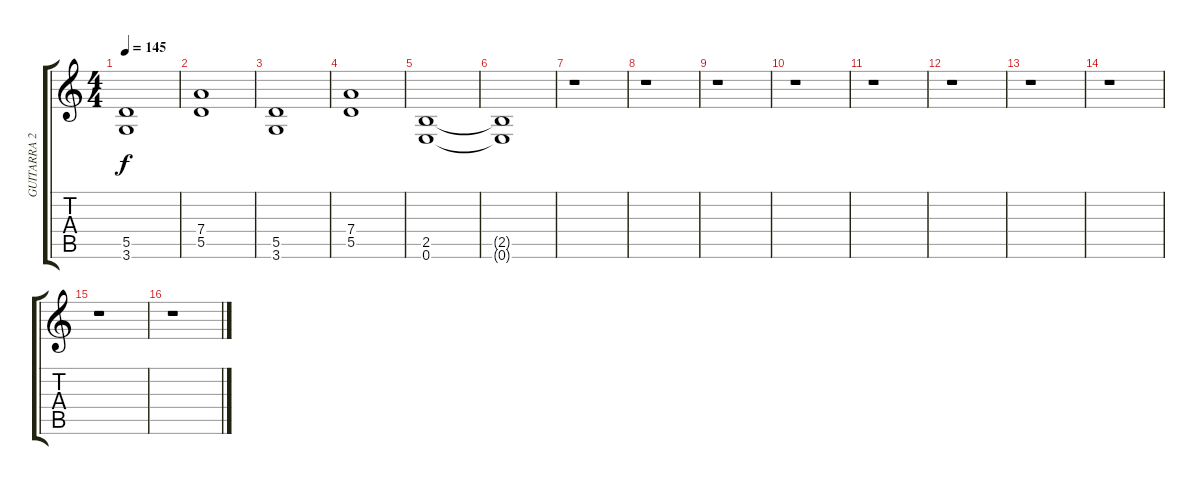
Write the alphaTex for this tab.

\track ("GUITARRA 2" "GUITARRA 2") {instrument distortionguitar}
\staff {score tabs}
\tuning (E4 B3 G3 D3 A2 E2) {hide}
\ts (4 4)
\tempo 145
\clef g2
\ks c
(5.5 3.6).1{dy f} |
(7.4 5.5).1 |
(5.5 3.6).1 |
(7.4 5.5).1 |
(2.5 0.6).1 |
(2.5{t} 0.6{t}).1 |
r.1 |
r.1 |
r.1 |
r.1 |
r.1 |
r.1 |
r.1 |
r.1 |
r.1 |
r.1
